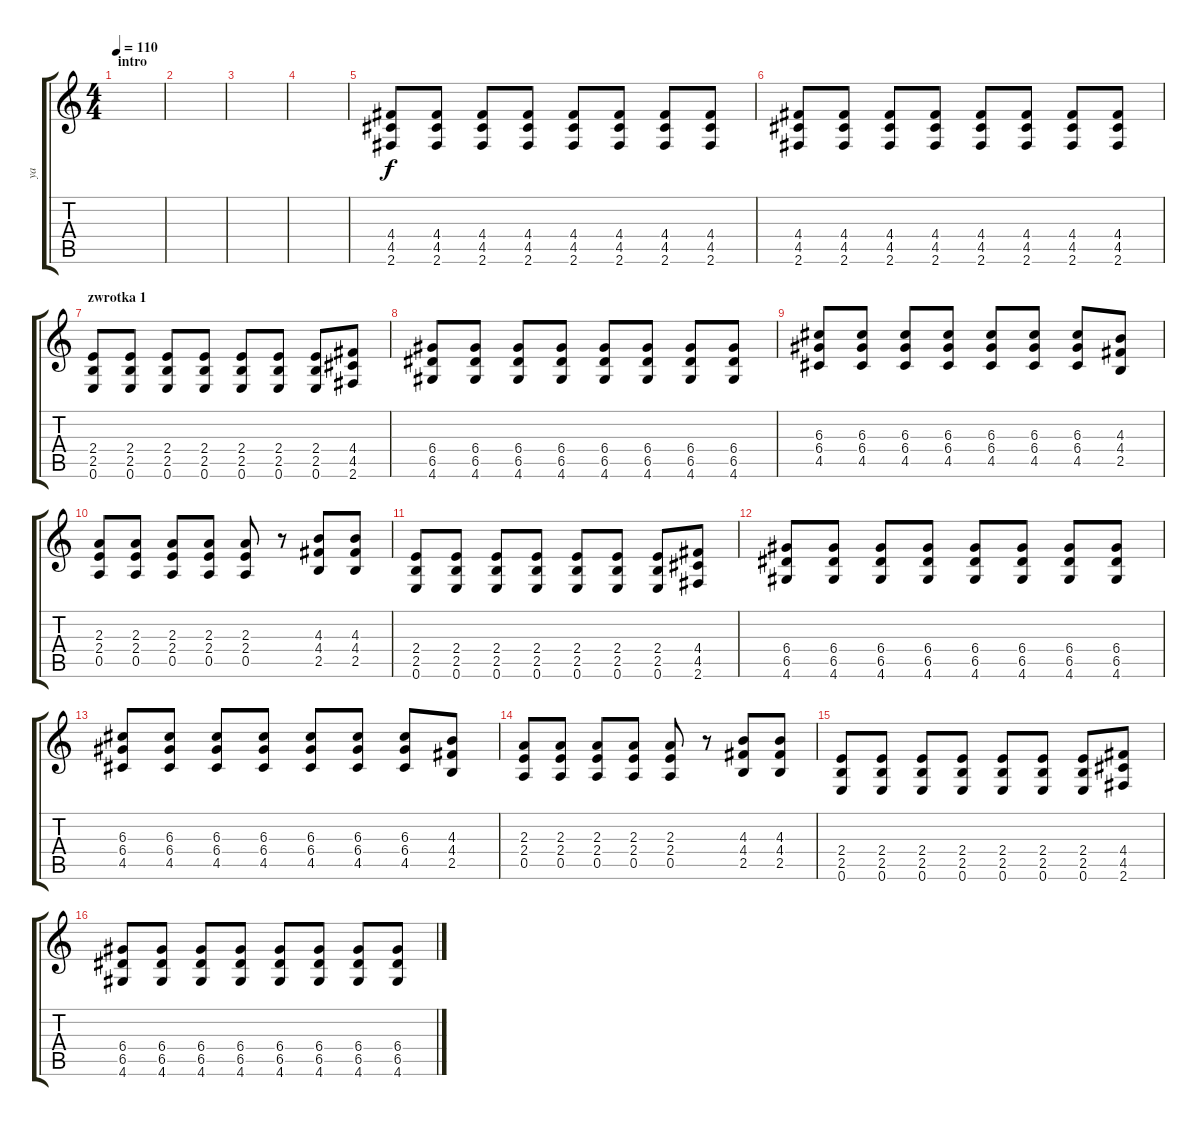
\track ("ya" "ya") {instrument overdrivenguitar}
\staff {score tabs}
\tuning (E4 B3 G3 D3 A2 E2) {hide}
\ts (4 4)
\section ("" "intro")
\tempo 110
\clef g2
\ks c
|
|
|
|
(4.4 4.5 2.6).8 (4.4 4.5 2.6).8 (4.4 4.5 2.6).8 (4.4 4.5 2.6).8 (4.4 4.5 2.6).8 (4.4 4.5 2.6).8 (4.4 4.5 2.6).8 (4.4 4.5 2.6).8 |
(4.4 4.5 2.6).8 (4.4 4.5 2.6).8 (4.4 4.5 2.6).8 (4.4 4.5 2.6).8 (4.4 4.5 2.6).8 (4.4 4.5 2.6).8 (4.4 4.5 2.6).8 (4.4 4.5 2.6).8 |
\section ("" "zwrotka 1")
(2.4 2.5 0.6).8 (2.4 2.5 0.6).8 (2.4 2.5 0.6).8 (2.4 2.5 0.6).8 (2.4 2.5 0.6).8 (2.4 2.5 0.6).8 (2.4 2.5 0.6).8 (4.4 4.5 2.6).8 |
(6.4 6.5 4.6).8 (6.4 6.5 4.6).8 (6.4 6.5 4.6).8 (6.4 6.5 4.6).8 (6.4 6.5 4.6).8 (6.4 6.5 4.6).8 (6.4 6.5 4.6).8 (6.4 6.5 4.6).8 |
(6.3 6.4 4.5).8 (6.3 6.4 4.5).8 (6.3 6.4 4.5).8 (6.3 6.4 4.5).8 (6.3 6.4 4.5).8 (6.3 6.4 4.5).8 (6.3 6.4 4.5).8 (4.3 4.4 2.5).8 |
(2.3 2.4 0.5).8 (2.3 2.4 0.5).8 (2.3 2.4 0.5).8 (2.3 2.4 0.5).8 (2.3 2.4 0.5).8 r.8 (4.3 4.4 2.5).8 (4.3 4.4 2.5).8 |
(2.4 2.5 0.6).8 (2.4 2.5 0.6).8 (2.4 2.5 0.6).8 (2.4 2.5 0.6).8 (2.4 2.5 0.6).8 (2.4 2.5 0.6).8 (2.4 2.5 0.6).8 (4.4 4.5 2.6).8 |
(6.4 6.5 4.6).8 (6.4 6.5 4.6).8 (6.4 6.5 4.6).8 (6.4 6.5 4.6).8 (6.4 6.5 4.6).8 (6.4 6.5 4.6).8 (6.4 6.5 4.6).8 (6.4 6.5 4.6).8 |
(6.3 6.4 4.5).8 (6.3 6.4 4.5).8 (6.3 6.4 4.5).8 (6.3 6.4 4.5).8 (6.3 6.4 4.5).8 (6.3 6.4 4.5).8 (6.3 6.4 4.5).8 (4.3 4.4 2.5).8 |
(2.3 2.4 0.5).8 (2.3 2.4 0.5).8 (2.3 2.4 0.5).8 (2.3 2.4 0.5).8 (2.3 2.4 0.5).8 r.8 (4.3 4.4 2.5).8 (4.3 4.4 2.5).8 |
(2.4 2.5 0.6).8 (2.4 2.5 0.6).8 (2.4 2.5 0.6).8 (2.4 2.5 0.6).8 (2.4 2.5 0.6).8 (2.4 2.5 0.6).8 (2.4 2.5 0.6).8 (4.4 4.5 2.6).8 |
(6.4 6.5 4.6).8 (6.4 6.5 4.6).8 (6.4 6.5 4.6).8 (6.4 6.5 4.6).8 (6.4 6.5 4.6).8 (6.4 6.5 4.6).8 (6.4 6.5 4.6).8 (6.4 6.5 4.6).8
